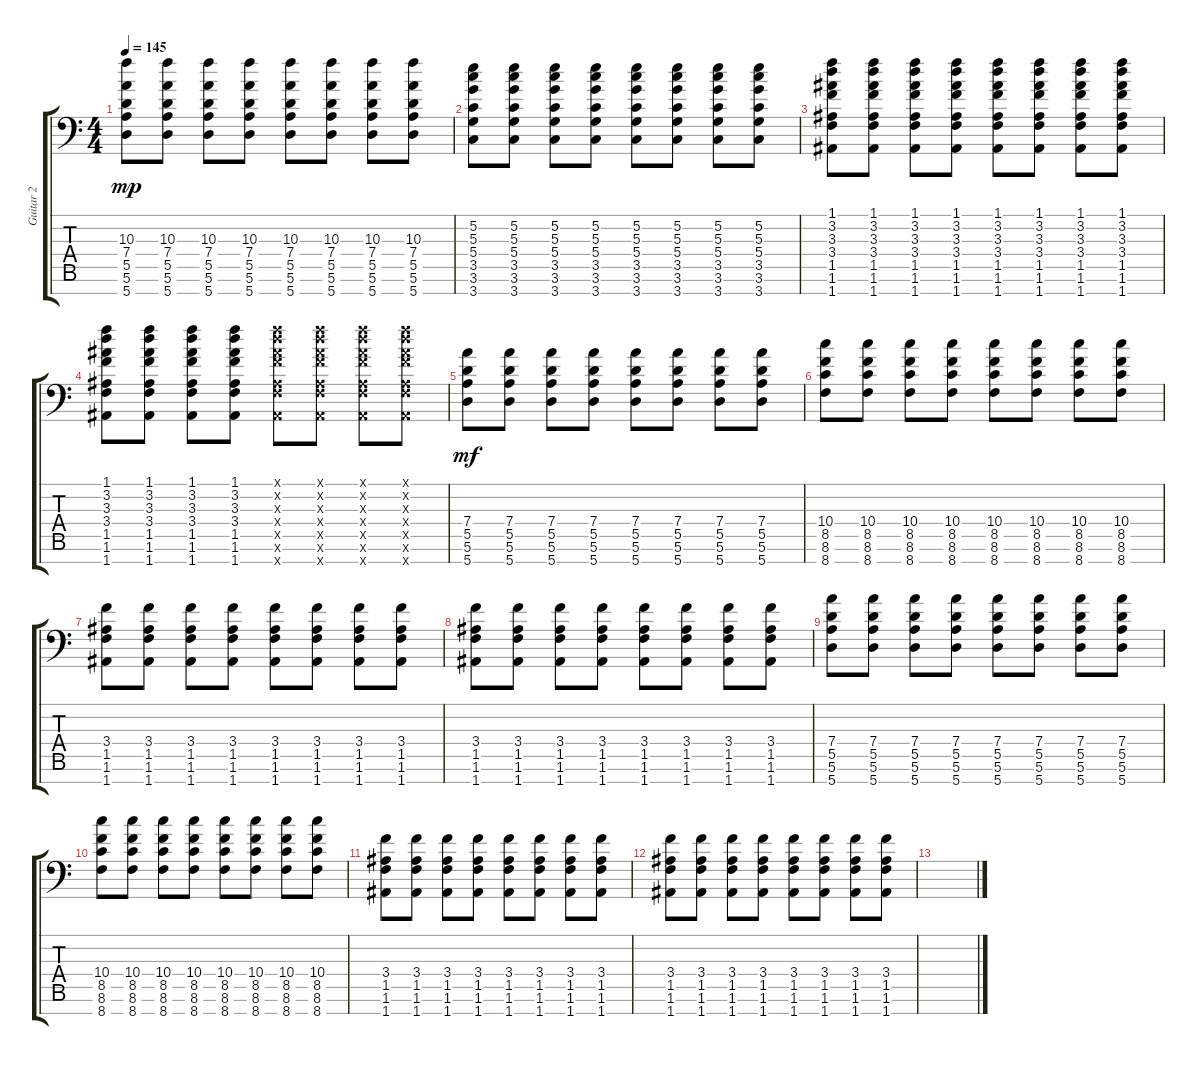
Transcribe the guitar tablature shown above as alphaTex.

\track ("Guitar 2" "Guitar 2") {instrument overdrivenguitar}
\staff {score tabs}
\tuning (E4 B3 G3 D3 A2 E2 A1) {hide}
\ts (4 4)
\tempo 145
\clef f4
\ks c
(10.3 7.4 5.5 5.6 5.7).8{dy mp} (10.3 7.4 5.5 5.6 5.7).8 (10.3 7.4 5.5 5.6 5.7).8 (10.3 7.4 5.5 5.6 5.7).8 (10.3 7.4 5.5 5.6 5.7).8 (10.3 7.4 5.5 5.6 5.7).8 (10.3 7.4 5.5 5.6 5.7).8 (10.3 7.4 5.5 5.6 5.7).8 |
(5.2 5.3 5.4 3.5 3.6 3.7).8 (5.2 5.3 5.4 3.5 3.6 3.7).8 (5.2 5.3 5.4 3.5 3.6 3.7).8 (5.2 5.3 5.4 3.5 3.6 3.7).8 (5.2 5.3 5.4 3.5 3.6 3.7).8 (5.2 5.3 5.4 3.5 3.6 3.7).8 (5.2 5.3 5.4 3.5 3.6 3.7).8 (5.2 5.3 5.4 3.5 3.6 3.7).8 |
(1.1 3.2 3.3 3.4 1.5 1.6 1.7).8 (1.1 3.2 3.3 3.4 1.5 1.6 1.7).8 (1.1 3.2 3.3 3.4 1.5 1.6 1.7).8 (1.1 3.2 3.3 3.4 1.5 1.6 1.7).8 (1.1 3.2 3.3 3.4 1.5 1.6 1.7).8 (1.1 3.2 3.3 3.4 1.5 1.6 1.7).8 (1.1 3.2 3.3 3.4 1.5 1.6 1.7).8 (1.1 3.2 3.3 3.4 1.5 1.6 1.7).8 |
(1.1 3.2 3.3 3.4 1.5 1.6 1.7).8 (1.1 3.2 3.3 3.4 1.5 1.6 1.7).8 (1.1 3.2 3.3 3.4 1.5 1.6 1.7).8 (1.1 3.2 3.3 3.4 1.5 1.6 1.7).8 (1.1{x} 3.2{x} 3.3{x} 3.4{x} 1.5{x} 1.6{x} 1.7{x}).8 (1.1{x} 3.2{x} 3.3{x} 3.4{x} 1.5{x} 1.6{x} 1.7{x}).8 (1.1{x} 3.2{x} 3.3{x} 3.4{x} 1.5{x} 1.6{x} 1.7{x}).8 (1.1{x} 3.2{x} 3.3{x} 3.4{x} 1.5{x} 1.6{x} 1.7{x}).8 |
(7.4 5.5 5.6 5.7).8{dy mf} (7.4 5.5 5.6 5.7).8 (7.4 5.5 5.6 5.7).8 (7.4 5.5 5.6 5.7).8 (7.4 5.5 5.6 5.7).8 (7.4 5.5 5.6 5.7).8 (7.4 5.5 5.6 5.7).8 (7.4 5.5 5.6 5.7).8 |
(10.4 8.5 8.6 8.7).8 (10.4 8.5 8.6 8.7).8 (10.4 8.5 8.6 8.7).8 (10.4 8.5 8.6 8.7).8 (10.4 8.5 8.6 8.7).8 (10.4 8.5 8.6 8.7).8 (10.4 8.5 8.6 8.7).8 (10.4 8.5 8.6 8.7).8 |
(3.4 1.5 1.6 1.7).8 (3.4 1.5 1.6 1.7).8 (3.4 1.5 1.6 1.7).8 (3.4 1.5 1.6 1.7).8 (3.4 1.5 1.6 1.7).8 (3.4 1.5 1.6 1.7).8 (3.4 1.5 1.6 1.7).8 (3.4 1.5 1.6 1.7).8 |
(3.4 1.5 1.6 1.7).8 (3.4 1.5 1.6 1.7).8 (3.4 1.5 1.6 1.7).8 (3.4 1.5 1.6 1.7).8 (3.4 1.5 1.6 1.7).8 (3.4 1.5 1.6 1.7).8 (3.4 1.5 1.6 1.7).8 (3.4 1.5 1.6 1.7).8 |
(7.4 5.5 5.6 5.7).8 (7.4 5.5 5.6 5.7).8 (7.4 5.5 5.6 5.7).8 (7.4 5.5 5.6 5.7).8 (7.4 5.5 5.6 5.7).8 (7.4 5.5 5.6 5.7).8 (7.4 5.5 5.6 5.7).8 (7.4 5.5 5.6 5.7).8 |
(10.4 8.5 8.6 8.7).8 (10.4 8.5 8.6 8.7).8 (10.4 8.5 8.6 8.7).8 (10.4 8.5 8.6 8.7).8 (10.4 8.5 8.6 8.7).8 (10.4 8.5 8.6 8.7).8 (10.4 8.5 8.6 8.7).8 (10.4 8.5 8.6 8.7).8 |
(3.4 1.5 1.6 1.7).8 (3.4 1.5 1.6 1.7).8 (3.4 1.5 1.6 1.7).8 (3.4 1.5 1.6 1.7).8 (3.4 1.5 1.6 1.7).8 (3.4 1.5 1.6 1.7).8 (3.4 1.5 1.6 1.7).8 (3.4 1.5 1.6 1.7).8 |
(3.4 1.5 1.6 1.7).8 (3.4 1.5 1.6 1.7).8 (3.4 1.5 1.6 1.7).8 (3.4 1.5 1.6 1.7).8 (3.4 1.5 1.6 1.7).8 (3.4 1.5 1.6 1.7).8 (3.4 1.5 1.6 1.7).8 (3.4 1.5 1.6 1.7).8 |
\section ("" "")
